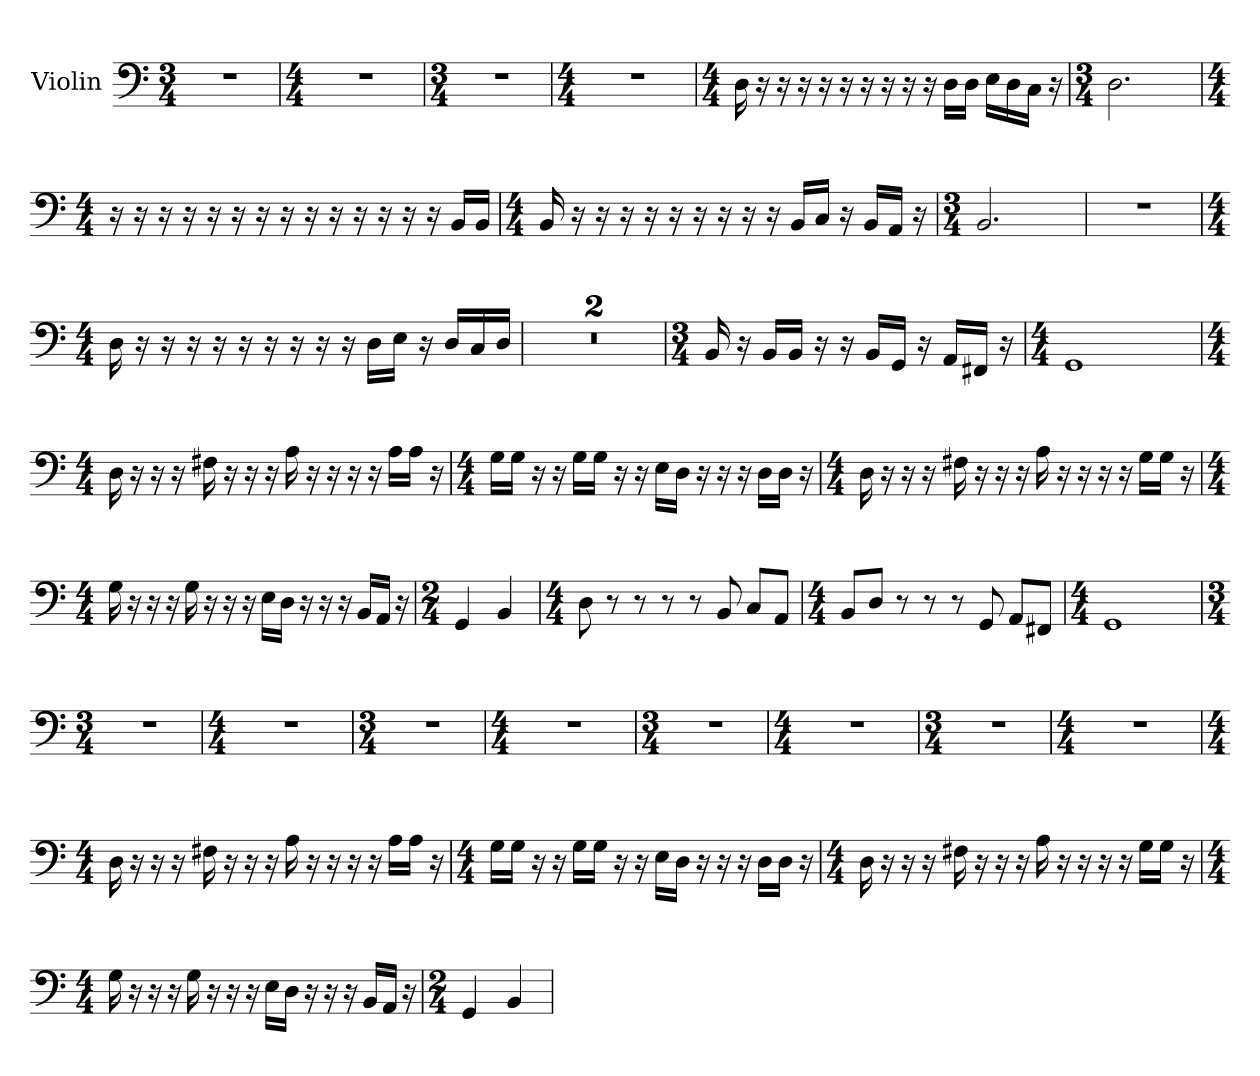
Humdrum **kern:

**kern
*part1
*staff1
*I"Violin
*I'Vln
*M3/4
=
2.r
=
*M4/4
1r
=
*M3/4
2.r
=
*M4/4
1r
=
*M4/4
16D
16r
16r
16r
16r
16r
16r
16r
16r
16r
16DLL
16DJJ
16ELL
16D
16CJJ
16r
=
*M3/4
2.D
=
*M4/4
16r
16r
16r
16r
16r
16r
16r
16r
16r
16r
16r
16r
16r
16r
16BBLL
16BBJJ
=
*M4/4
16BB
16r
16r
16r
16r
16r
16r
16r
16r
16r
16BBLL
16CJJ
16r
16BBLL
16AAJJ
16r
=
*M3/4
2.BB
=
2.r
=
*M4/4
16D
16r
16r
16r
16r
16r
16r
16r
16r
16r
16DLL
16EJJ
16r
16DLL
16C
16DJJ
=
1r
=
1r
=
*M3/4
16BB
16r
16BBLL
16BBJJ
16r
16r
16BBLL
16GGJJ
16r
16AALL
16FF#XJJ
16r
=
*M4/4
1GG
=
*M4/4
16D
16r
16r
16r
16F#X
16r
16r
16r
16A
16r
16r
16r
16r
16ALL
16AJJ
16r
=
*M4/4
16GLL
16GJJ
16r
16r
16GLL
16GJJ
16r
16r
16ELL
16DJJ
16r
16r
16r
16DLL
16DJJ
16r
=
*M4/4
16D
16r
16r
16r
16F#X
16r
16r
16r
16A
16r
16r
16r
16r
16GLL
16GJJ
16r
=
*M4/4
16G
16r
16r
16r
16G
16r
16r
16r
16ELL
16DJJ
16r
16r
16r
16BBLL
16AAJJ
16r
=
*M2/4
4GG
4BB
=
*M4/4
8D
8r
8r
8r
8r
8BB
8CL
8AAJ
=
*M4/4
8BBL
8DJ
8r
8r
8r
8GG
8AAL
8FF#XJ
=
*M4/4
1GG
=
*M3/4
2.r
=
*M4/4
1r
=
*M3/4
2.r
=
*M4/4
1r
=
*M3/4
2.r
=
*M4/4
1r
=
*M3/4
2.r
=
*M4/4
1r
=
*M4/4
16D
16r
16r
16r
16F#X
16r
16r
16r
16A
16r
16r
16r
16r
16ALL
16AJJ
16r
=
*M4/4
16GLL
16GJJ
16r
16r
16GLL
16GJJ
16r
16r
16ELL
16DJJ
16r
16r
16r
16DLL
16DJJ
16r
=
*M4/4
16D
16r
16r
16r
16F#X
16r
16r
16r
16A
16r
16r
16r
16r
16GLL
16GJJ
16r
=
*M4/4
16G
16r
16r
16r
16G
16r
16r
16r
16ELL
16DJJ
16r
16r
16r
16BBLL
16AAJJ
16r
=
*M2/4
4GG
4BB
=
*-
